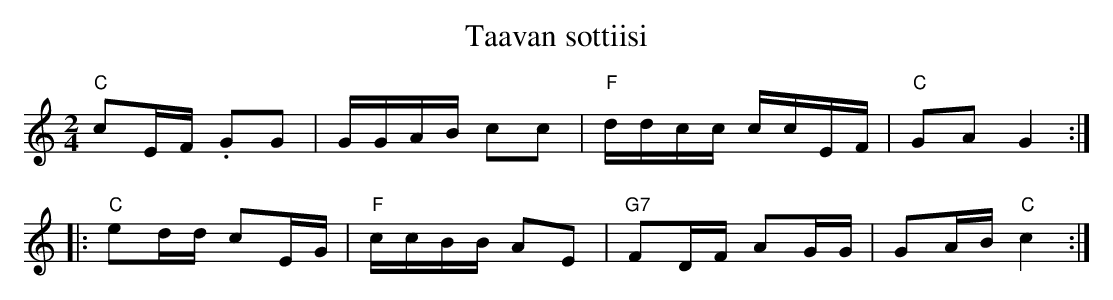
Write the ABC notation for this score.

X:1
T:Taavan sottiisi
M:2/4
L:1/16
K:C
"C" c2EF .G2G2 | GGAB c2c2 | "F" ddcc ccEF | "C" G2A2G4 :|
|: "C" e2dd c2EG | "F" ccBB A2E2 | "G7" F2DF A2GG | G2AB "C" c4 :|
